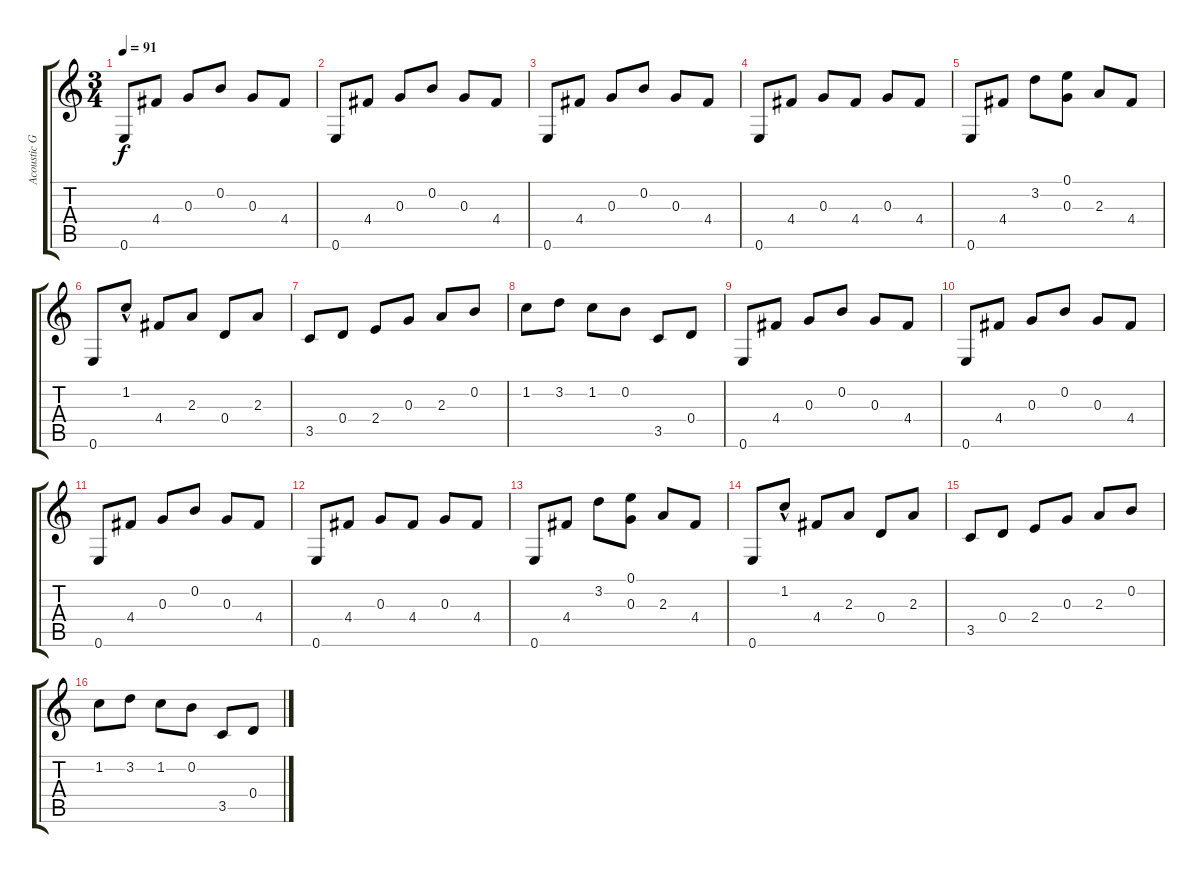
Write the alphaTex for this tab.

\track ("Acoustic Guitar 2" "Acoustic G") {instrument acousticguitarnylon}
\staff {score tabs}
\tuning (E4 B3 G3 D3 A2 E2) {hide}
\ts (3 4)
\tempo 91
\clef g2
\ks c
0.6.8{dy f instrument acousticguitarnylon} 4.4.8 0.3.8 0.2.8 0.3.8 4.4.8 |
0.6.8 4.4.8 0.3.8 0.2.8 0.3.8 4.4.8 |
0.6.8 4.4.8 0.3.8 0.2.8 0.3.8 4.4.8 |
0.6.8 4.4.8 0.3.8 4.4.8 0.3.8 4.4.8 |
0.6.8 4.4.8 3.2.8 (0.1 0.3).8 2.3.8 4.4.8 |
0.6.8 1.2{hac}.8 4.4.8 2.3.8 0.4.8 2.3.8 |
3.5.8 0.4.8 2.4.8 0.3.8 2.3.8 0.2.8 |
1.2.8 3.2.8 1.2.8 0.2.8 3.5.8 0.4.8 |
0.6.8 4.4.8 0.3.8 0.2.8 0.3.8 4.4.8 |
0.6.8 4.4.8 0.3.8 0.2.8 0.3.8 4.4.8 |
0.6.8 4.4.8 0.3.8 0.2.8 0.3.8 4.4.8 |
0.6.8 4.4.8 0.3.8 4.4.8 0.3.8 4.4.8 |
0.6.8 4.4.8 3.2.8 (0.1 0.3).8 2.3.8 4.4.8 |
0.6.8 1.2{hac}.8 4.4.8 2.3.8 0.4.8 2.3.8 |
3.5.8 0.4.8 2.4.8 0.3.8 2.3.8 0.2.8 |
1.2.8 3.2.8 1.2.8 0.2.8 3.5.8 0.4.8
